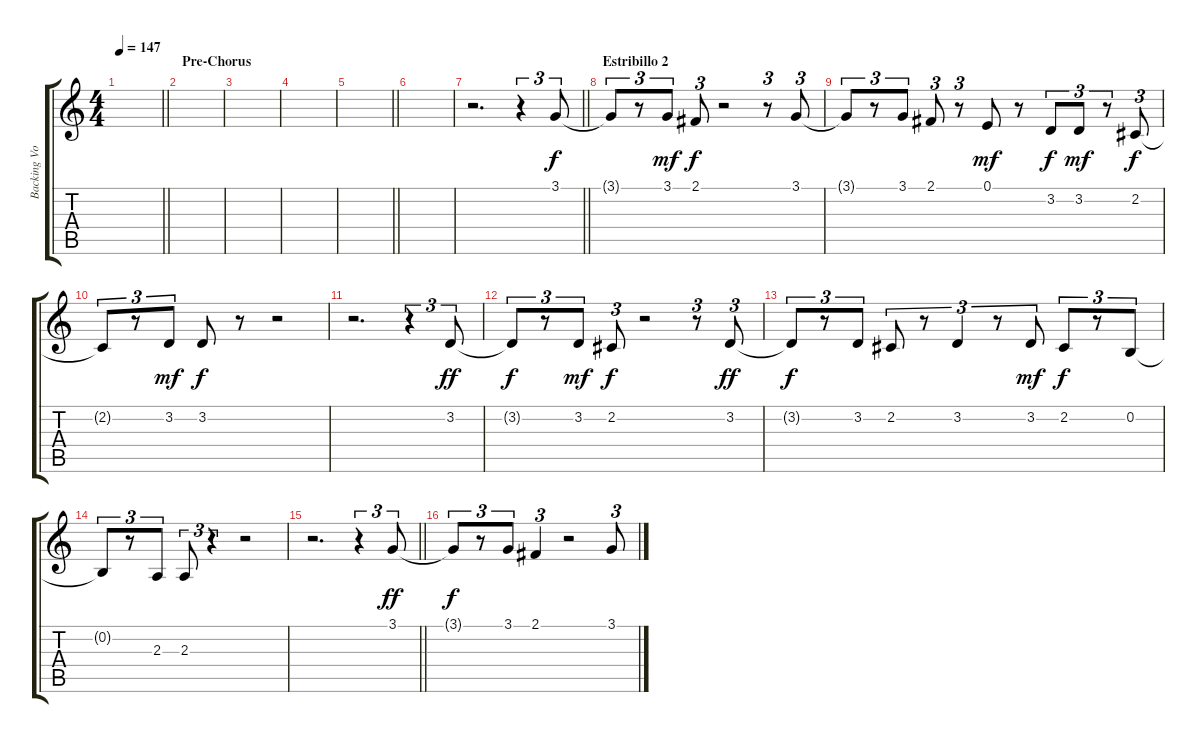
\track ("Backing Voice" "Backing Vo") {instrument tenorsax}
\staff {score tabs}
\tuning (E4 B3 G3 D3 A2 E2) {hide}
\ts (4 4)
\tempo 147
\clef g2
\barLineRight lightlight
\ks c
|
\section ("" "Pre-Chorus")
|
|
|
\barLineRight lightlight
|
|
\barLineRight lightlight
r.2{d} r.4{tu (3 2)} 3.1.8{tu (3 2)} |
\section ("" "Estribillo 2")
3.1{t}.8{tu (3 2)} r.8{tu (3 2)} 3.1.8{tu (3 2) dy mf} 2.1.8{tu (3 2) dy f} r.2 r.8{tu (3 2)} 3.1.8{tu (3 2)} |
3.1{t}.8{tu (3 2)} r.8{tu (3 2)} 3.1.8{tu (3 2)} 2.1.8{tu (3 2)} r.8{tu (3 2)} 0.1.8{dy mf} r.8 3.2.8{tu (3 2) dy f} 3.2.8{tu (3 2) dy mf} r.8{tu (3 2)} 2.2.8{tu (3 2) dy f} |
2.2{t}.8{tu (3 2)} r.8{tu (3 2)} 3.2.8{tu (3 2) dy mf} 3.2.8{dy f} r.8 r.2 |
r.2{d} r.4{tu (3 2)} 3.2.8{tu (3 2) dy ff} |
3.2{t}.8{tu (3 2) dy f} r.8{tu (3 2)} 3.2.8{tu (3 2) dy mf} 2.2.8{tu (3 2) dy f} r.2 r.8{tu (3 2)} 3.2.8{tu (3 2) dy ff} |
3.2{t}.8{tu (3 2) dy f} r.8{tu (3 2)} 3.2.8{tu (3 2)} 2.2.8{tu (3 2)} r.8{tu (3 2)} 3.2.4{tu (3 2)} r.8{tu (3 2)} 3.2.8{tu (3 2) dy mf} 2.2.8{tu (3 2) dy f} r.8{tu (3 2)} 0.2.8{tu (3 2)} |
0.2{t}.8{tu (3 2)} r.8{tu (3 2)} 2.3.8{tu (3 2)} 2.3.8{tu (3 2)} r.4{tu (3 2)} r.2 |
\barLineRight lightlight
r.2{d} r.4{tu (3 2)} 3.1.8{tu (3 2) dy ff} |
3.1{t}.8{tu (3 2) dy f} r.8{tu (3 2)} 3.1.8{tu (3 2)} 2.1.4{tu (3 2)} r.2 3.1.8{tu (3 2)}
